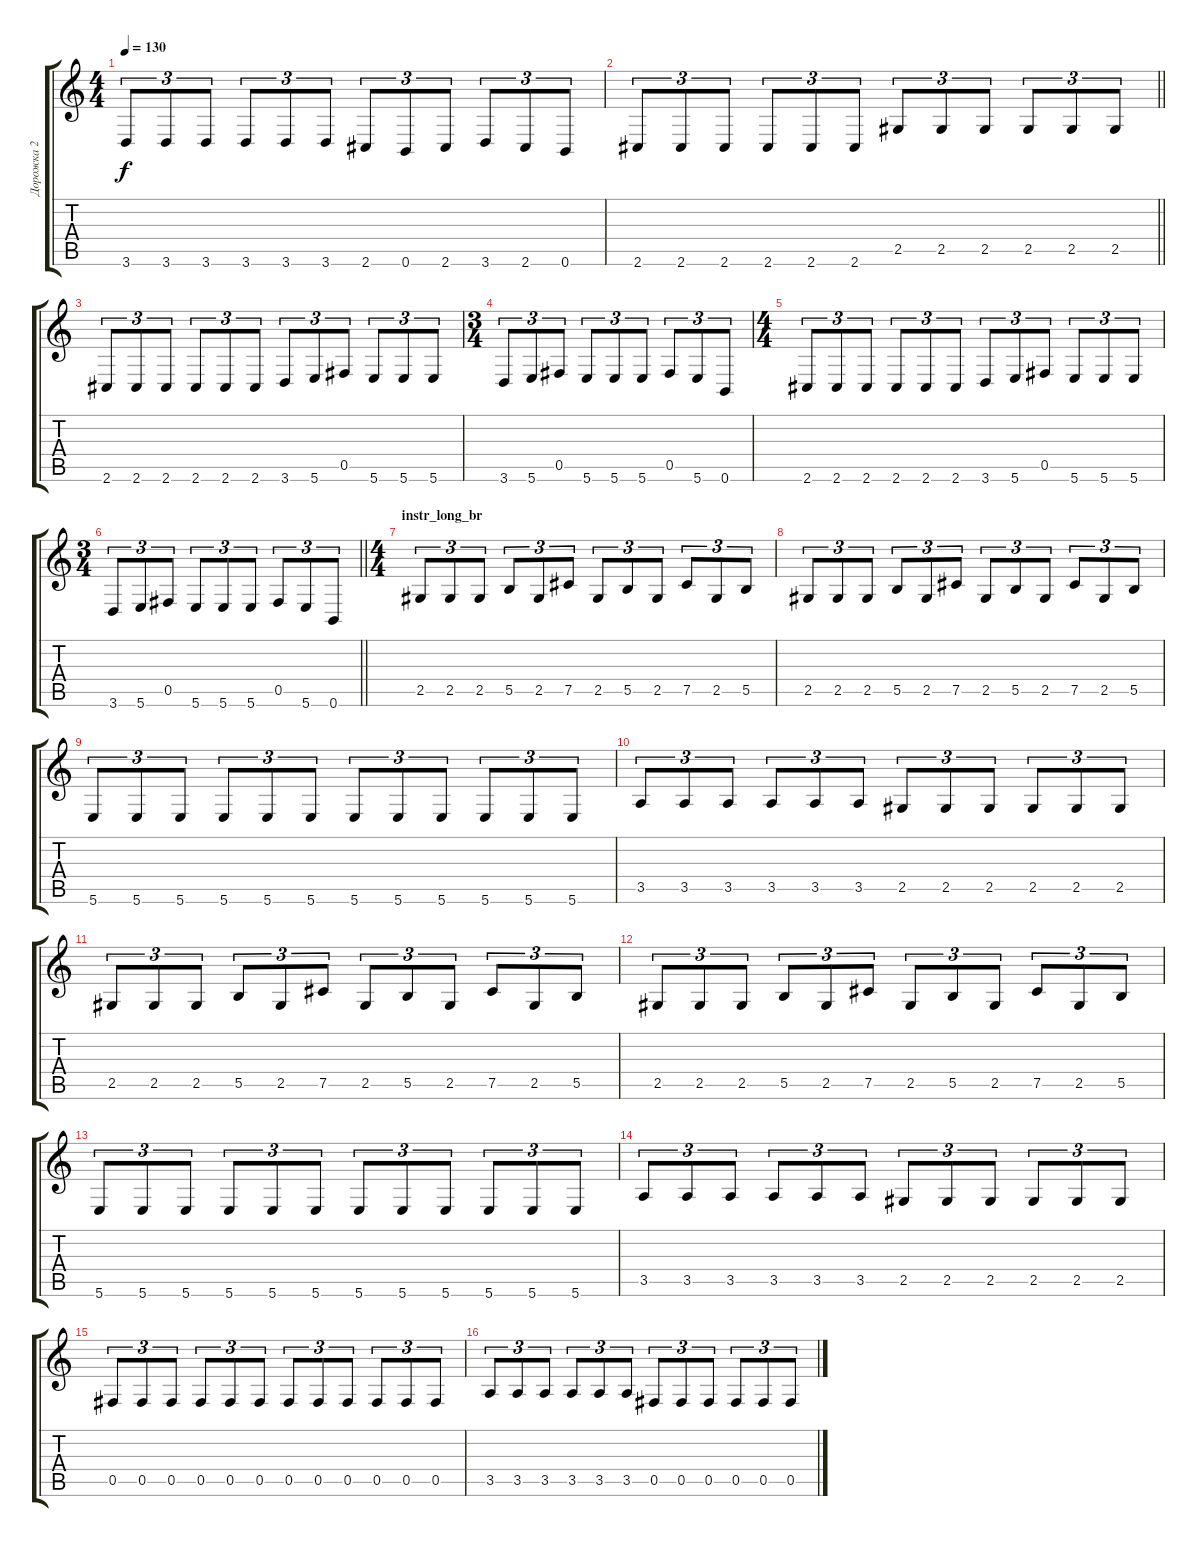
\track ("Дорожка 2" "Дорожка 2") {instrument distortionguitar}
\staff {score tabs}
\tuning (Db4 Ab3 E3 B2 Gb2 B1) {hide}
\ts (4 4)
\tempo 130
\clef g2
\ks c
3.6.8{tu (3 2) dy f} 3.6.8{tu (3 2)} 3.6.8{tu (3 2)} 3.6.8{tu (3 2)} 3.6.8{tu (3 2)} 3.6.8{tu (3 2)} 2.6.8{tu (3 2)} 0.6.8{tu (3 2)} 2.6.8{tu (3 2)} 3.6.8{tu (3 2)} 2.6.8{tu (3 2)} 0.6.8{tu (3 2)} |
\barLineRight lightlight
2.6.8{tu (3 2)} 2.6.8{tu (3 2)} 2.6.8{tu (3 2)} 2.6.8{tu (3 2)} 2.6.8{tu (3 2)} 2.6.8{tu (3 2)} 2.5.8{tu (3 2)} 2.5.8{tu (3 2)} 2.5.8{tu (3 2)} 2.5.8{tu (3 2)} 2.5.8{tu (3 2)} 2.5.8{tu (3 2)} |
\section ("" " ")
2.6.8{tu (3 2)} 2.6.8{tu (3 2)} 2.6.8{tu (3 2)} 2.6.8{tu (3 2)} 2.6.8{tu (3 2)} 2.6.8{tu (3 2)} 3.6.8{tu (3 2)} 5.6.8{tu (3 2)} 0.5.8{tu (3 2)} 5.6.8{tu (3 2)} 5.6.8{tu (3 2)} 5.6.8{tu (3 2)} |
\ts (3 4)
3.6.8{tu (3 2)} 5.6.8{tu (3 2)} 0.5.8{tu (3 2)} 5.6.8{tu (3 2)} 5.6.8{tu (3 2)} 5.6.8{tu (3 2)} 0.5.8{tu (3 2)} 5.6.8{tu (3 2)} 0.6.8{tu (3 2)} |
\ts (4 4)
2.6.8{tu (3 2)} 2.6.8{tu (3 2)} 2.6.8{tu (3 2)} 2.6.8{tu (3 2)} 2.6.8{tu (3 2)} 2.6.8{tu (3 2)} 3.6.8{tu (3 2)} 5.6.8{tu (3 2)} 0.5.8{tu (3 2)} 5.6.8{tu (3 2)} 5.6.8{tu (3 2)} 5.6.8{tu (3 2)} |
\ts (3 4)
\barLineRight lightlight
3.6.8{tu (3 2)} 5.6.8{tu (3 2)} 0.5.8{tu (3 2)} 5.6.8{tu (3 2)} 5.6.8{tu (3 2)} 5.6.8{tu (3 2)} 0.5.8{tu (3 2)} 5.6.8{tu (3 2)} 0.6.8{tu (3 2)} |
\ts (4 4)
\section ("" "instr_long_br")
2.5.8{tu (3 2)} 2.5.8{tu (3 2)} 2.5.8{tu (3 2)} 5.5.8{tu (3 2)} 2.5.8{tu (3 2)} 7.5.8{tu (3 2)} 2.5.8{tu (3 2)} 5.5.8{tu (3 2)} 2.5.8{tu (3 2)} 7.5.8{tu (3 2)} 2.5.8{tu (3 2)} 5.5.8{tu (3 2)} |
2.5.8{tu (3 2)} 2.5.8{tu (3 2)} 2.5.8{tu (3 2)} 5.5.8{tu (3 2)} 2.5.8{tu (3 2)} 7.5.8{tu (3 2)} 2.5.8{tu (3 2)} 5.5.8{tu (3 2)} 2.5.8{tu (3 2)} 7.5.8{tu (3 2)} 2.5.8{tu (3 2)} 5.5.8{tu (3 2)} |
5.6.8{tu (3 2)} 5.6.8{tu (3 2)} 5.6.8{tu (3 2)} 5.6.8{tu (3 2)} 5.6.8{tu (3 2)} 5.6.8{tu (3 2)} 5.6.8{tu (3 2)} 5.6.8{tu (3 2)} 5.6.8{tu (3 2)} 5.6.8{tu (3 2)} 5.6.8{tu (3 2)} 5.6.8{tu (3 2)} |
3.5.8{tu (3 2)} 3.5.8{tu (3 2)} 3.5.8{tu (3 2)} 3.5.8{tu (3 2)} 3.5.8{tu (3 2)} 3.5.8{tu (3 2)} 2.5.8{tu (3 2)} 2.5.8{tu (3 2)} 2.5.8{tu (3 2)} 2.5.8{tu (3 2)} 2.5.8{tu (3 2)} 2.5.8{tu (3 2)} |
2.5.8{tu (3 2)} 2.5.8{tu (3 2)} 2.5.8{tu (3 2)} 5.5.8{tu (3 2)} 2.5.8{tu (3 2)} 7.5.8{tu (3 2)} 2.5.8{tu (3 2)} 5.5.8{tu (3 2)} 2.5.8{tu (3 2)} 7.5.8{tu (3 2)} 2.5.8{tu (3 2)} 5.5.8{tu (3 2)} |
2.5.8{tu (3 2)} 2.5.8{tu (3 2)} 2.5.8{tu (3 2)} 5.5.8{tu (3 2)} 2.5.8{tu (3 2)} 7.5.8{tu (3 2)} 2.5.8{tu (3 2)} 5.5.8{tu (3 2)} 2.5.8{tu (3 2)} 7.5.8{tu (3 2)} 2.5.8{tu (3 2)} 5.5.8{tu (3 2)} |
5.6.8{tu (3 2)} 5.6.8{tu (3 2)} 5.6.8{tu (3 2)} 5.6.8{tu (3 2)} 5.6.8{tu (3 2)} 5.6.8{tu (3 2)} 5.6.8{tu (3 2)} 5.6.8{tu (3 2)} 5.6.8{tu (3 2)} 5.6.8{tu (3 2)} 5.6.8{tu (3 2)} 5.6.8{tu (3 2)} |
3.5.8{tu (3 2)} 3.5.8{tu (3 2)} 3.5.8{tu (3 2)} 3.5.8{tu (3 2)} 3.5.8{tu (3 2)} 3.5.8{tu (3 2)} 2.5.8{tu (3 2)} 2.5.8{tu (3 2)} 2.5.8{tu (3 2)} 2.5.8{tu (3 2)} 2.5.8{tu (3 2)} 2.5.8{tu (3 2)} |
0.5.8{tu (3 2)} 0.5.8{tu (3 2)} 0.5.8{tu (3 2)} 0.5.8{tu (3 2)} 0.5.8{tu (3 2)} 0.5.8{tu (3 2)} 0.5.8{tu (3 2)} 0.5.8{tu (3 2)} 0.5.8{tu (3 2)} 0.5.8{tu (3 2)} 0.5.8{tu (3 2)} 0.5.8{tu (3 2)} |
3.5.8{tu (3 2)} 3.5.8{tu (3 2)} 3.5.8{tu (3 2)} 3.5.8{tu (3 2)} 3.5.8{tu (3 2)} 3.5.8{tu (3 2)} 0.5.8{tu (3 2)} 0.5.8{tu (3 2)} 0.5.8{tu (3 2)} 0.5.8{tu (3 2)} 0.5.8{tu (3 2)} 0.5.8{tu (3 2)}
